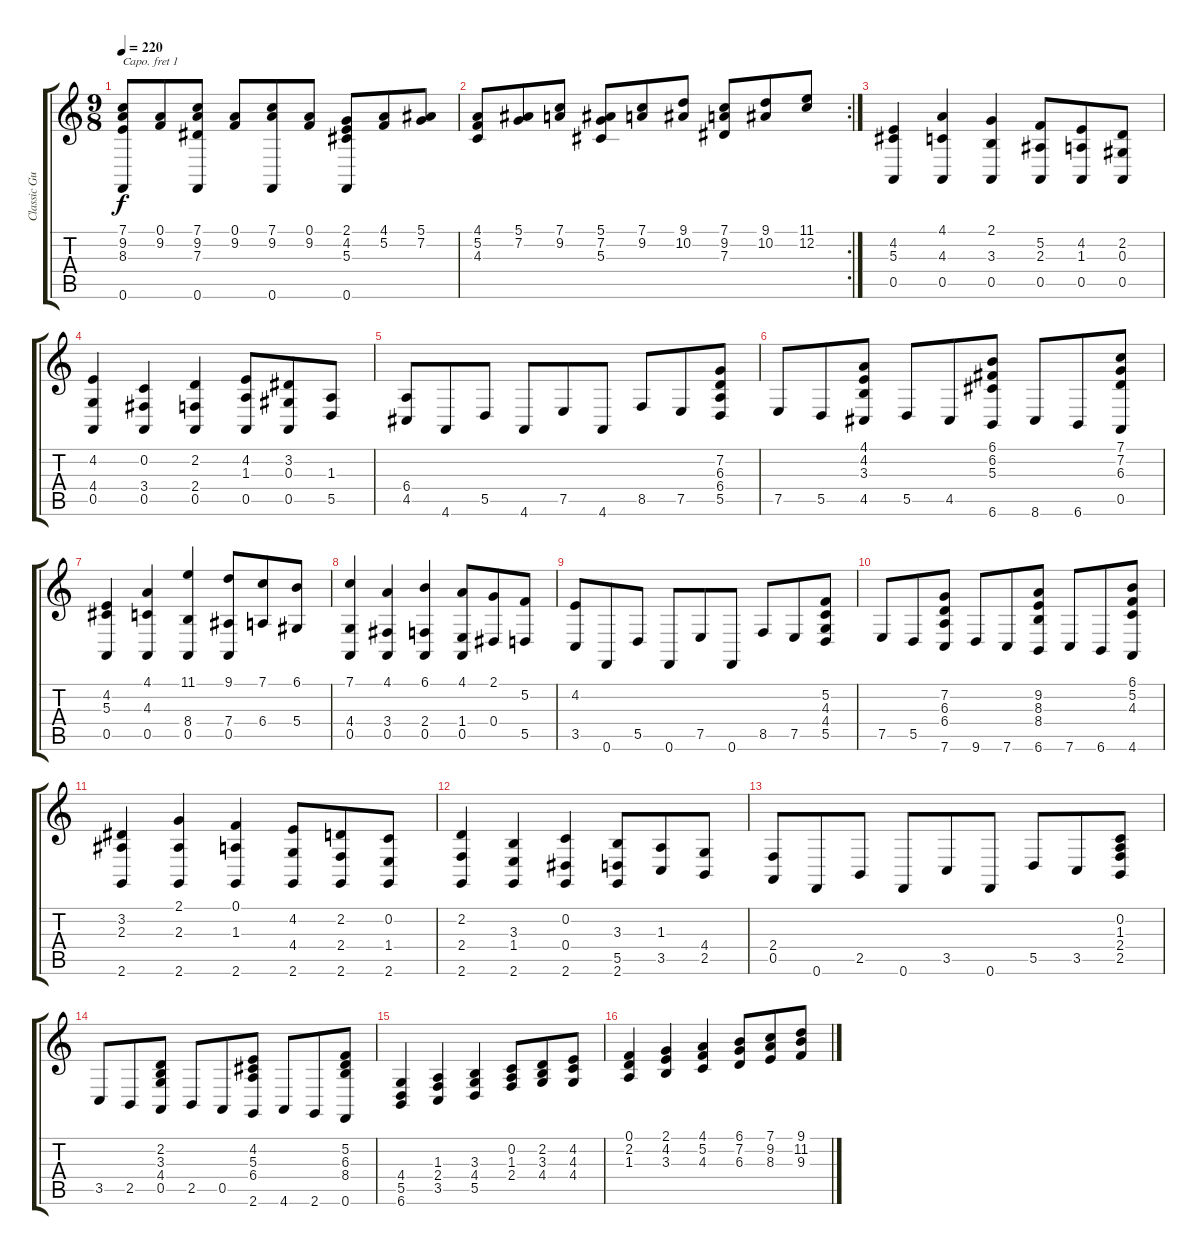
\track ("Classic Guitar" "Classic Gu") {instrument acousticgrandpiano}
\staff {score tabs}
\capo 1
\tuning (E4 B3 G3 D3 Ab2 E2) {hide}
\ts (9 8)
\tempo 220
\clef g2
\ks c
(7.1 9.2 8.3 0.6).8{dy f} (0.1 9.2).8 (7.1 9.2 7.3 0.6).8 (0.1 9.2).8 (7.1 9.2 0.6).8 (0.1 9.2).8 (2.1 4.2 5.3 0.6).8 (4.1 5.2).8 (5.1 7.2).8 |
\rc 2
(4.1 5.2 4.3).8 (5.1 7.2).8 (7.1 9.2).8 (5.1 7.2 5.3).8 (7.1 9.2).8 (9.1 10.2).8 (7.1 9.2 7.3).8 (9.1 10.2).8 (11.1 12.2).8 |
(4.2 5.3 0.5).4 (4.1 4.3 0.5).4 (2.1 3.3 0.5).4 (5.2 2.3 0.5).8 (4.2 1.3 0.5).8 (2.2 0.3 0.5).8 |
(4.2 4.4 0.5).4 (0.2 3.4 0.5).4 (2.2 2.4 0.5).4 (4.2 1.3 0.5).8 (3.2 0.3 0.5).8 (1.3 5.5).8 |
(6.4 4.5).8 4.6.8 5.5.8 4.6.8 7.5.8 4.6.8 8.5.8 7.5.8 (7.2 6.3 6.4 5.5).8 |
7.5.8 5.5.8 (4.1 4.2 3.3 4.5).8 5.5.8 4.5.8 (6.1 6.2 5.3 6.6).8 8.6.8 6.6.8 (7.1 7.2 6.3 0.5).8 |
(4.2 5.3 0.5).4 (4.1 4.3 0.5).4 (11.1 8.4 0.5).4 (9.1 7.4 0.5).8 (7.1 6.4).8 (6.1 5.4).8 |
(7.1 4.4 0.5).4 (4.1 3.4 0.5).4 (6.1 2.4 0.5).4 (4.1 1.4 0.5).8 (2.1 0.4).8 (5.2 5.5).8 |
(4.2 3.5).8 0.6.8 5.5.8 0.6.8 7.5.8 0.6.8 8.5.8 7.5.8 (5.2 4.3 4.4 5.5).8 |
7.5.8 5.5.8 (7.2 6.3 6.4 7.6).8 9.6.8 7.6.8 (9.2 8.3 8.4 6.6).8 7.6.8 6.6.8 (6.1 5.2 4.3 4.6).8 |
(3.2 2.3 2.6).4 (2.1 2.3 2.6).4 (0.1 1.3 2.6).4 (4.2 4.4 2.6).8 (2.2 2.4 2.6).8 (0.2 1.4 2.6).8 |
(2.2 2.4 2.6).4 (3.3 1.4 2.6).4 (0.2 0.4 2.6).4 (3.3 5.5 2.6).8 (1.3 3.5).8 (4.4 2.5).8 |
(2.4 0.5).8 0.6.8 2.5.8 0.6.8 3.5.8 0.6.8 5.5.8 3.5.8 (0.2 1.3 2.4 2.5).8 |
3.5.8 2.5.8 (2.2 3.3 4.4 0.5).8 2.5.8 0.5.8 (4.2 5.3 6.4 2.6).8 4.6.8 2.6.8 (5.2 6.3 8.4 0.6).8 |
(4.4 5.5 6.6).4 (1.3 2.4 3.5).4 (3.3 4.4 5.5).4 (0.2 1.3 2.4).8 (2.2 3.3 4.4).8 (4.2 4.3 4.4).8 |
(0.1 2.2 1.3).4 (2.1 4.2 3.3).4 (4.1 5.2 4.3).4 (6.1 7.2 6.3).8 (7.1 9.2 8.3).8 (9.1 11.2 9.3).8
